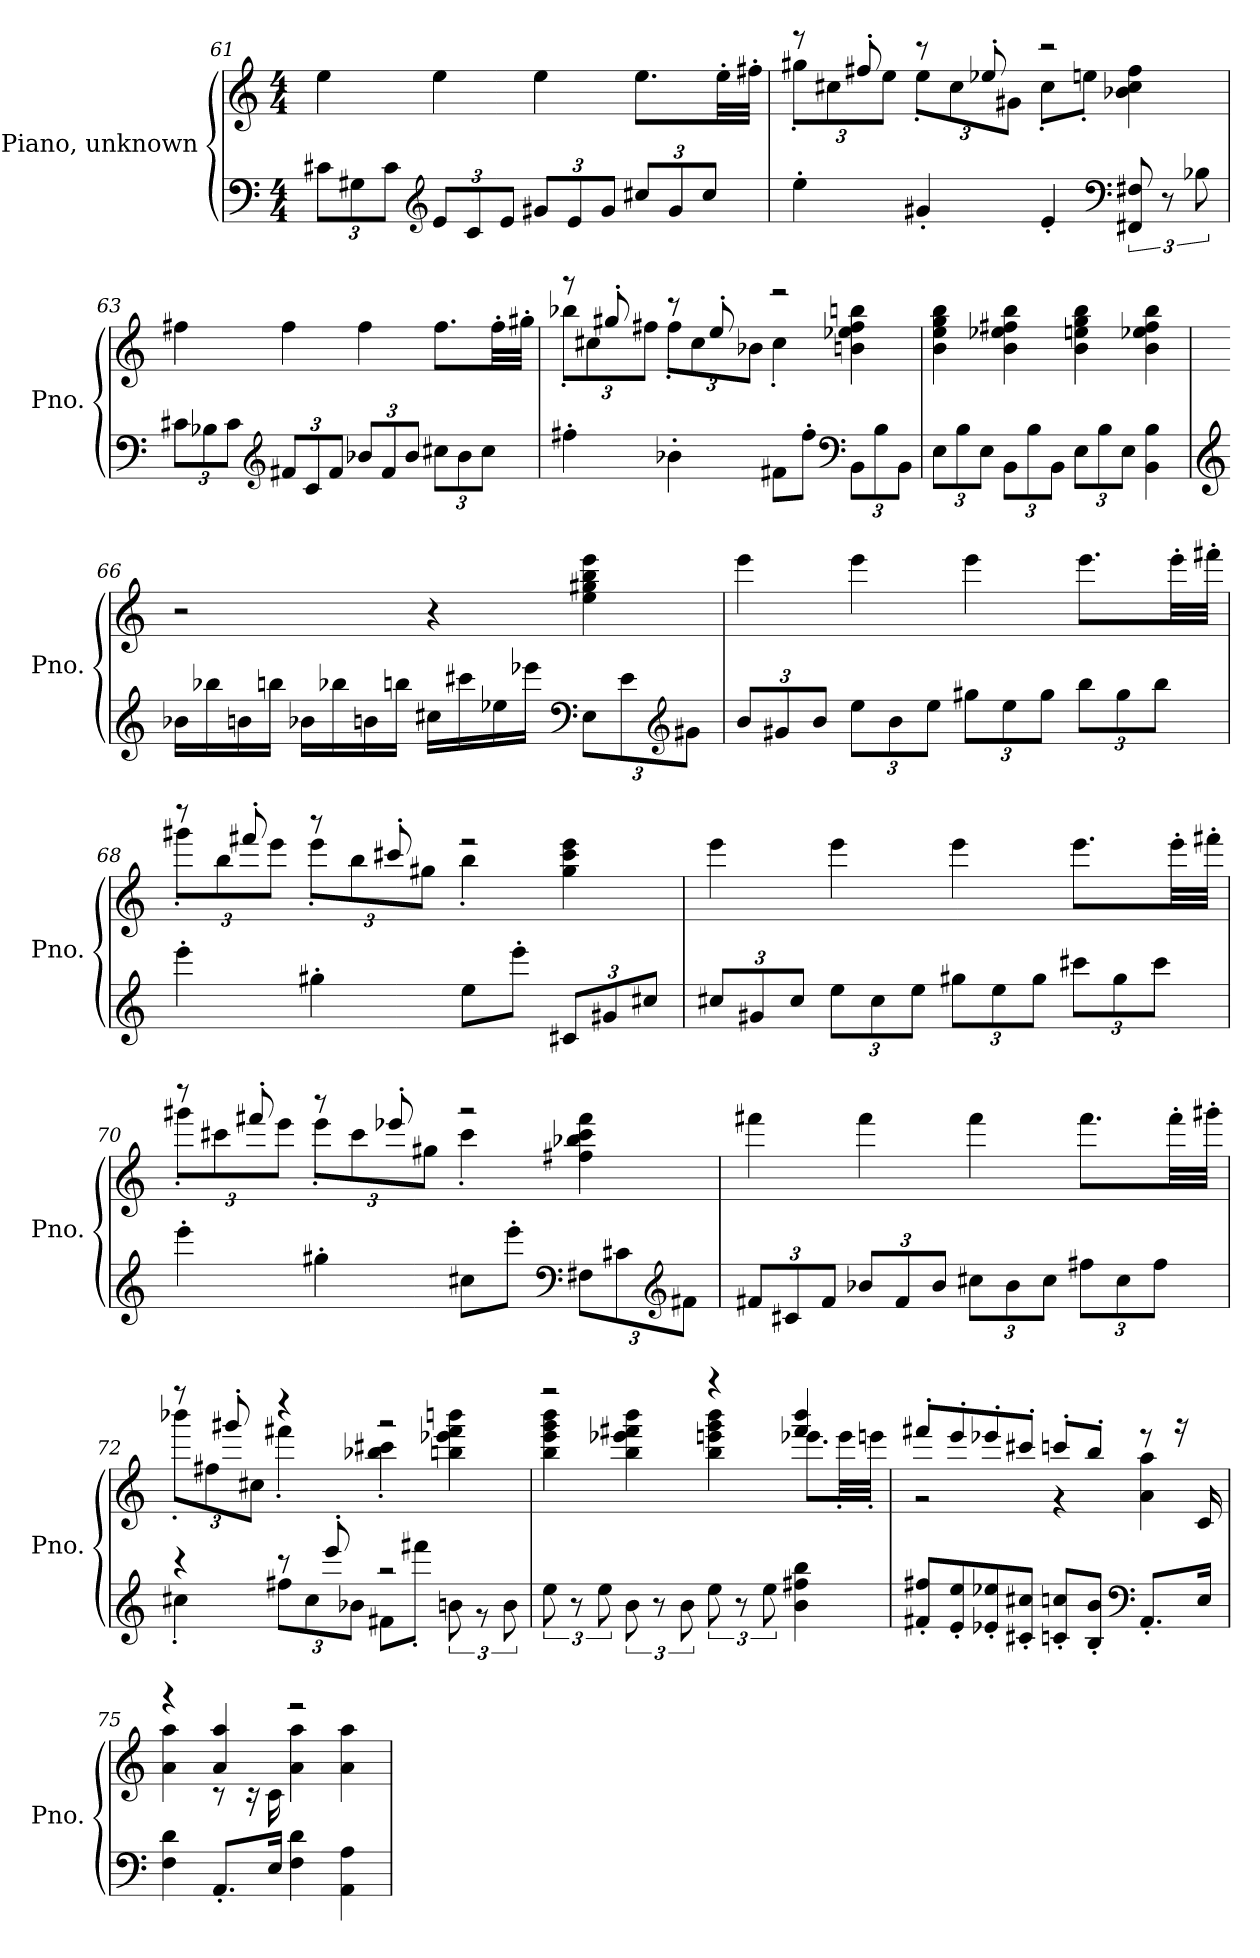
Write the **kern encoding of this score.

**kern	**kern
*part1	*part1
*staff2	*staff1
*I"Piano, unknown	*
*I'Pno.	*
*clefF4	*clefG2
*k[]	*k[]
*M4/4	*M4/4
*Xbrackettup	*
=61	=61
12c#X\L	4ee\
12G#X\	.
12c#\J	.
*clefG2	*
12e/L	4ee\
12c#/	.
12e/J	.
12g#X/L	4ee\
12e/	.
12g#/J	.
12cc#X/L	8.ee\L
12g#/	.
12cc#/J	.
.	32ee'\LL
.	32ff#X'\JJJ
!!LO:LB:g=z
=62	=62
*	*^
*	*	*Xbrackettup
4ee'\	8r	12gg#X'\L
.	.	12cc#X\
.	8ff#X'/	.
.	.	12ee\J
4g#X'/	8r	12ee'\L
.	.	12cc#\
.	8ee-X'/	.
.	.	12g#X\J
4e'/	2r	8cc#'\L
.	.	8een'\J
*clefF4	*	*
*brackettup	*	*
12FF#X/ 12F#X/	.	4b-X\ 4cc#\ 4ff#\
12r	.	.
12B-X\	.	.
*	*v	*v
=63	=63
*Xbrackettup	*
12c#X\L	4ff#X\
12B-X\	.
12c#\J	.
*clefG2	*
12f#X/L	4ff#\
12c#/	.
12f#/J	.
12b-X/L	4ff#\
12f#/	.
12b-/J	.
12cc#X\L	8.ff#\L
12b-\	.
12cc#\J	.
.	32ff#'\LL
.	32gg#X'\JJJ
!!LO:LB:g=z
=64	=64
*	*^
4ff#X'\	8r	12bb-X'\L
.	.	12cc#X\
.	8gg#X'/	.
.	.	12ff#X\J
4b-X'\	8r	12ff#'\L
.	.	12cc#\
.	8ee'/	.
.	.	12b-X\J
8f#X\L	2r	4cc#'\
8ff#'\J	.	.
*clefF4	*	*
12BB\L	.	4bn\ 4ee-X\ 4ff#\ 4bbn\
12B\	.	.
12BB\J	.	.
*	*v	*v
=65	=65
12E\L	4b\ 4ee\ 4gg\ 4bb\
12B\	.
12E\J	.
12BB\L	4b\ 4ee-X\ 4ff#X\ 4bb\
12B\	.
12BB\J	.
12E\L	4b\ 4een\ 4gg\ 4bb\
12B\	.
12E\J	.
4BB\ 4B\	4b\ 4ee-X\ 4ff#\ 4bb\
!!LO:PB:g=z
=66	=66
*clefG2	*
16b-X\LL	2r
16bb-X\	.
16bn\	.
16bbn\JJ	.
16b-X\LL	.
16bb-X\	.
16bn\	.
16bbn\JJ	.
16cc#X\LL	4r
16ccc#X\	.
16ee-X\	.
16eee-X\JJ	.
*clefF4	*
12E\L	4ee\ 4gg#X\ 4bb\ 4eee\
12e\	.
*clefG2	*
12g#X\J	.
=67	=67
12b/L	4eee\
12g#X/	.
12b/J	.
12ee\L	4eee\
12b\	.
12ee\J	.
12gg#X\L	4eee\
12ee\	.
12gg#\J	.
12bb\L	8.eee\L
12gg#\	.
12bb\J	.
.	32eee'\LL
.	32fff#X'\JJJ
!!LO:LB:g=z
=68	=68
*	*^
4eee'\	8r	12ggg#X'\L
.	.	12bb\
.	8fff#X'/	.
.	.	12eee\J
4gg#X'\	8r	12eee'\L
.	.	12bb\
.	8ccc#X'/	.
.	.	12gg#X\J
8ee\L	2r	4bb'\
8eee'\J	.	.
12c#X/L	.	4gg#\ 4ccc#\ 4eee\
12g#X/	.	.
12cc#X/J	.	.
*	*v	*v
=69	=69
12cc#X/L	4eee\
12g#X/	.
12cc#/J	.
12ee\L	4eee\
12cc#\	.
12ee\J	.
12gg#X\L	4eee\
12ee\	.
12gg#\J	.
12ccc#X\L	8.eee\L
12gg#\	.
12ccc#\J	.
.	32eee'\LL
.	32fff#X'\JJJ
!!LO:LB:g=z
=70	=70
*	*^
4eee'\	8r	12ggg#X'\L
.	.	12ccc#X\
.	8fff#X'/	.
.	.	12eee\J
4gg#X'\	8r	12eee'\L
.	.	12ccc#\
.	8eee-X'/	.
.	.	12gg#X\J
8cc#X\L	2r	4ccc#'\
8eee'\J	.	.
*clefF4	*	*
12F#X\L	.	4ff#X\ 4bb-X\ 4ccc#\ 4fff#\
12c#X\	.	.
*clefG2	*	*
12f#X\J	.	.
*	*v	*v
=71	=71
12f#X/L	4fff#X\
12c#X/	.
12f#/J	.
12b-X/L	4fff#\
12f#/	.
12b-/J	.
12cc#X\L	4fff#\
12b-\	.
12cc#\J	.
12ff#X\L	8.fff#\L
12cc#\	.
12ff#\J	.
.	32fff#'\LL
.	32ggg#X'\JJJ
!!LO:LB:g=z
=72	=72
*^	*^
4r	4cc#X'\	8r	12bbb-X'\L
.	.	.	12ff#X\
.	.	8ggg#X'/	.
.	.	.	12cc#X\J
8r	12ff#X\L	4r	4fff#X'\
.	12cc#\	.	.
8eee'/	.	.	.
.	12b-X\J	.	.
2r	8f#X\L	2r	4bb-X\' 4ccc#X\'
.	8fff#X'\J	.	.
*	*brackettup	*	*
.	12bn\	.	4bbn\ 4eee-X\ 4fff#\ 4bbbn\
.	12r	.	.
.	12b\	.	.
*v	*v	*	*
=73	=73	=73
12ee\	2r	4bb\ 4eee\ 4ggg\ 4bbb\
12r	.	.
12ee\	.	.
12b\	.	4bb\ 4eee-X\ 4fff#X\ 4bbb\
12r	.	.
12b\	.	.
12ee\	4r	4bb\ 4eeen\ 4ggg\ 4bbb\
12r	.	.
12ee\	.	.
4b\ 4ff#X\ 4bb\	4fff#/ 4bbb/	8.eee-X\L
.	.	32eee-'\LL
.	.	32eeen'\JJJ
!!LO:LB:g=z	!!
=74	=74	=74
8f#X/' 8ff#X/'L	8fff#X'/L	2r
8e/' 8ee/'	8eee'/	.
8e-X/' 8ee-X/'	8eee-X'/	.
8c#X/' 8cc#X/'J	8ccc#X'/J	.
8cn/' 8ccn/'L	8cccn'/L	4r
8B/' 8b/'J	8bb'/J	.
*clefF4	*	*
8.AA'/L	8r	4a\ 4aa\
.	16r	.
16E/Jk	16c/	.
=75	=75	=75
4F\ 4d\	4r	4a\ 4aa\
8.AA'/L	4a/ 4aa/	8r
.	.	16r
16E/Jk	.	16c\
4F\ 4d\	2r	4a\ 4aa\
4AA\ 4A\	.	4a\ 4aa\
*	*v	*v
=	=
*-	*-
